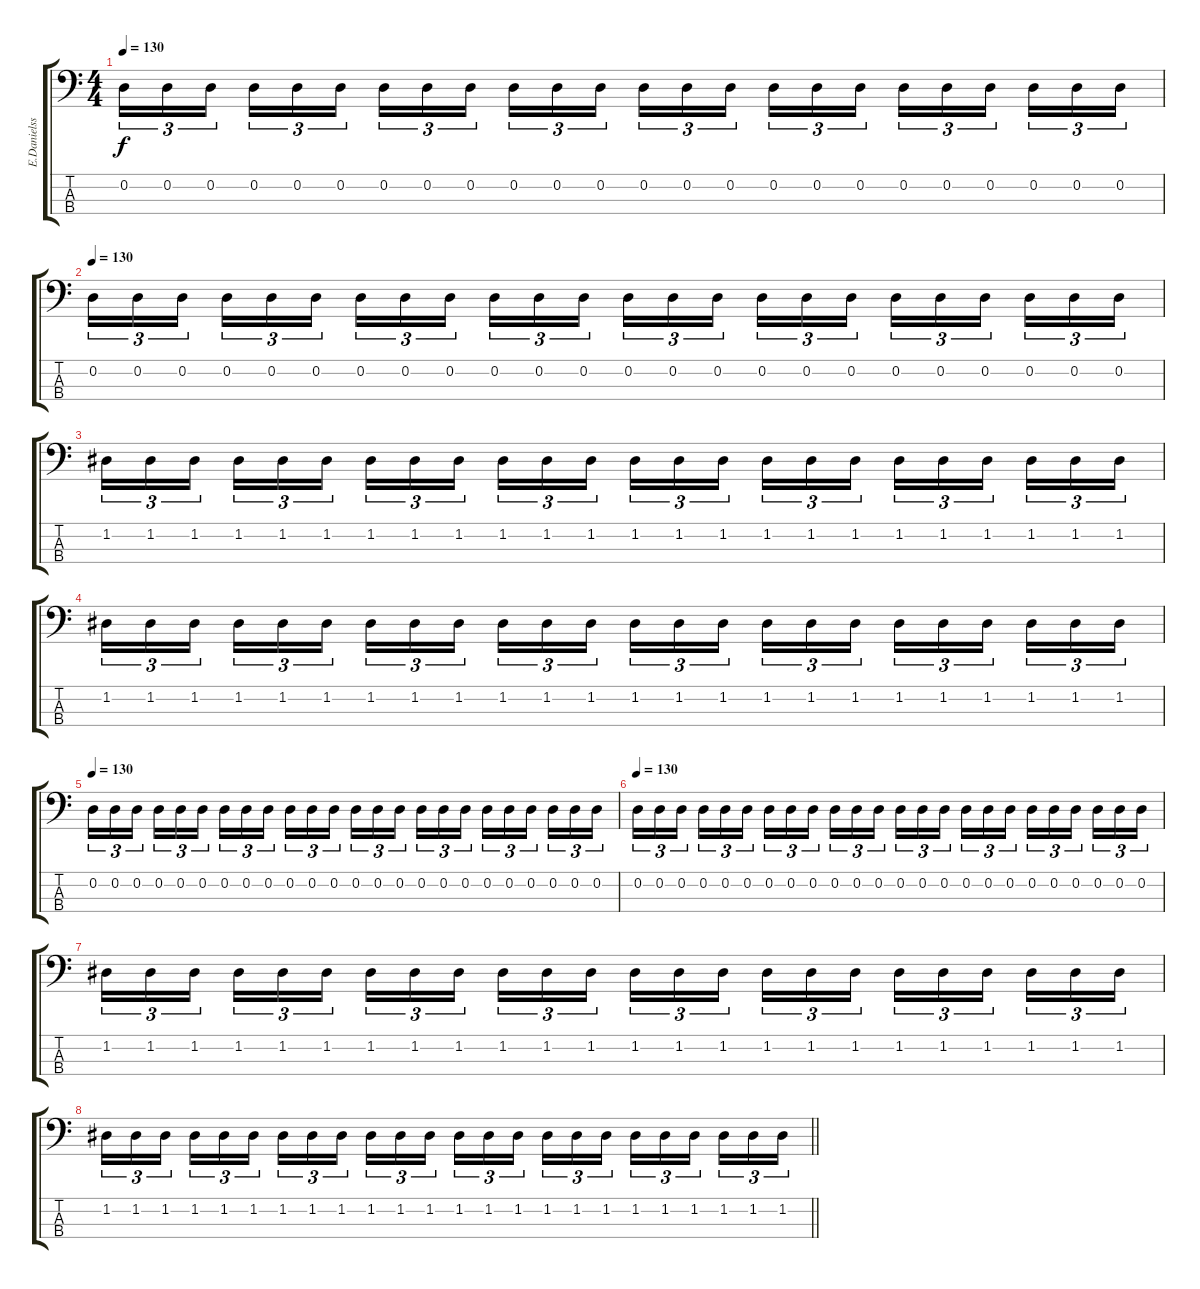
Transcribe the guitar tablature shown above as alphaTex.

\track ("E.Danielsson(Bass)" "E.Danielss") {instrument electricbasspick}
\staff {score tabs}
\tuning (G2 D2 A1 E1) {hide}
\ts (4 4)
\tempo 130
\clef f4
\ks c
0.2.16{tu (3 2) dy f} 0.2.16{tu (3 2)} 0.2.16{tu (3 2) beam splitsecondary} 0.2.16{tu (3 2)} 0.2.16{tu (3 2)} 0.2.16{tu (3 2)} 0.2.16{tu (3 2)} 0.2.16{tu (3 2)} 0.2.16{tu (3 2) beam splitsecondary} 0.2.16{tu (3 2)} 0.2.16{tu (3 2)} 0.2.16{tu (3 2)} 0.2.16{tu (3 2)} 0.2.16{tu (3 2)} 0.2.16{tu (3 2) beam splitsecondary} 0.2.16{tu (3 2)} 0.2.16{tu (3 2)} 0.2.16{tu (3 2)} 0.2.16{tu (3 2)} 0.2.16{tu (3 2)} 0.2.16{tu (3 2) beam splitsecondary} 0.2.16{tu (3 2)} 0.2.16{tu (3 2)} 0.2.16{tu (3 2)} |
\tempo 130
0.2.16{tu (3 2)} 0.2.16{tu (3 2)} 0.2.16{tu (3 2) beam splitsecondary} 0.2.16{tu (3 2)} 0.2.16{tu (3 2)} 0.2.16{tu (3 2)} 0.2.16{tu (3 2)} 0.2.16{tu (3 2)} 0.2.16{tu (3 2) beam splitsecondary} 0.2.16{tu (3 2)} 0.2.16{tu (3 2)} 0.2.16{tu (3 2)} 0.2.16{tu (3 2)} 0.2.16{tu (3 2)} 0.2.16{tu (3 2) beam splitsecondary} 0.2.16{tu (3 2)} 0.2.16{tu (3 2)} 0.2.16{tu (3 2)} 0.2.16{tu (3 2)} 0.2.16{tu (3 2)} 0.2.16{tu (3 2) beam splitsecondary} 0.2.16{tu (3 2)} 0.2.16{tu (3 2)} 0.2.16{tu (3 2)} |
1.2.16{tu (3 2)} 1.2.16{tu (3 2)} 1.2.16{tu (3 2) beam splitsecondary} 1.2.16{tu (3 2)} 1.2.16{tu (3 2)} 1.2.16{tu (3 2)} 1.2.16{tu (3 2)} 1.2.16{tu (3 2)} 1.2.16{tu (3 2) beam splitsecondary} 1.2.16{tu (3 2)} 1.2.16{tu (3 2)} 1.2.16{tu (3 2)} 1.2.16{tu (3 2)} 1.2.16{tu (3 2)} 1.2.16{tu (3 2) beam splitsecondary} 1.2.16{tu (3 2)} 1.2.16{tu (3 2)} 1.2.16{tu (3 2)} 1.2.16{tu (3 2)} 1.2.16{tu (3 2)} 1.2.16{tu (3 2) beam splitsecondary} 1.2.16{tu (3 2)} 1.2.16{tu (3 2)} 1.2.16{tu (3 2)} |
1.2.16{tu (3 2)} 1.2.16{tu (3 2)} 1.2.16{tu (3 2) beam splitsecondary} 1.2.16{tu (3 2)} 1.2.16{tu (3 2)} 1.2.16{tu (3 2)} 1.2.16{tu (3 2)} 1.2.16{tu (3 2)} 1.2.16{tu (3 2) beam splitsecondary} 1.2.16{tu (3 2)} 1.2.16{tu (3 2)} 1.2.16{tu (3 2)} 1.2.16{tu (3 2)} 1.2.16{tu (3 2)} 1.2.16{tu (3 2) beam splitsecondary} 1.2.16{tu (3 2)} 1.2.16{tu (3 2)} 1.2.16{tu (3 2)} 1.2.16{tu (3 2)} 1.2.16{tu (3 2)} 1.2.16{tu (3 2) beam splitsecondary} 1.2.16{tu (3 2)} 1.2.16{tu (3 2)} 1.2.16{tu (3 2)} |
\tempo 130
0.2.16{tu (3 2)} 0.2.16{tu (3 2)} 0.2.16{tu (3 2) beam splitsecondary} 0.2.16{tu (3 2)} 0.2.16{tu (3 2)} 0.2.16{tu (3 2)} 0.2.16{tu (3 2)} 0.2.16{tu (3 2)} 0.2.16{tu (3 2) beam splitsecondary} 0.2.16{tu (3 2)} 0.2.16{tu (3 2)} 0.2.16{tu (3 2)} 0.2.16{tu (3 2)} 0.2.16{tu (3 2)} 0.2.16{tu (3 2) beam splitsecondary} 0.2.16{tu (3 2)} 0.2.16{tu (3 2)} 0.2.16{tu (3 2)} 0.2.16{tu (3 2)} 0.2.16{tu (3 2)} 0.2.16{tu (3 2) beam splitsecondary} 0.2.16{tu (3 2)} 0.2.16{tu (3 2)} 0.2.16{tu (3 2)} |
\tempo 130
0.2.16{tu (3 2)} 0.2.16{tu (3 2)} 0.2.16{tu (3 2) beam splitsecondary} 0.2.16{tu (3 2)} 0.2.16{tu (3 2)} 0.2.16{tu (3 2)} 0.2.16{tu (3 2)} 0.2.16{tu (3 2)} 0.2.16{tu (3 2) beam splitsecondary} 0.2.16{tu (3 2)} 0.2.16{tu (3 2)} 0.2.16{tu (3 2)} 0.2.16{tu (3 2)} 0.2.16{tu (3 2)} 0.2.16{tu (3 2) beam splitsecondary} 0.2.16{tu (3 2)} 0.2.16{tu (3 2)} 0.2.16{tu (3 2)} 0.2.16{tu (3 2)} 0.2.16{tu (3 2)} 0.2.16{tu (3 2) beam splitsecondary} 0.2.16{tu (3 2)} 0.2.16{tu (3 2)} 0.2.16{tu (3 2)} |
1.2.16{tu (3 2)} 1.2.16{tu (3 2)} 1.2.16{tu (3 2) beam splitsecondary} 1.2.16{tu (3 2)} 1.2.16{tu (3 2)} 1.2.16{tu (3 2)} 1.2.16{tu (3 2)} 1.2.16{tu (3 2)} 1.2.16{tu (3 2) beam splitsecondary} 1.2.16{tu (3 2)} 1.2.16{tu (3 2)} 1.2.16{tu (3 2)} 1.2.16{tu (3 2)} 1.2.16{tu (3 2)} 1.2.16{tu (3 2) beam splitsecondary} 1.2.16{tu (3 2)} 1.2.16{tu (3 2)} 1.2.16{tu (3 2)} 1.2.16{tu (3 2)} 1.2.16{tu (3 2)} 1.2.16{tu (3 2) beam splitsecondary} 1.2.16{tu (3 2)} 1.2.16{tu (3 2)} 1.2.16{tu (3 2)} |
\barLineRight lightlight
1.2.16{tu (3 2)} 1.2.16{tu (3 2)} 1.2.16{tu (3 2) beam splitsecondary} 1.2.16{tu (3 2)} 1.2.16{tu (3 2)} 1.2.16{tu (3 2)} 1.2.16{tu (3 2)} 1.2.16{tu (3 2)} 1.2.16{tu (3 2) beam splitsecondary} 1.2.16{tu (3 2)} 1.2.16{tu (3 2)} 1.2.16{tu (3 2)} 1.2.16{tu (3 2)} 1.2.16{tu (3 2)} 1.2.16{tu (3 2) beam splitsecondary} 1.2.16{tu (3 2)} 1.2.16{tu (3 2)} 1.2.16{tu (3 2)} 1.2.16{tu (3 2)} 1.2.16{tu (3 2)} 1.2.16{tu (3 2) beam splitsecondary} 1.2.16{tu (3 2)} 1.2.16{tu (3 2)} 1.2.16{tu (3 2)}
